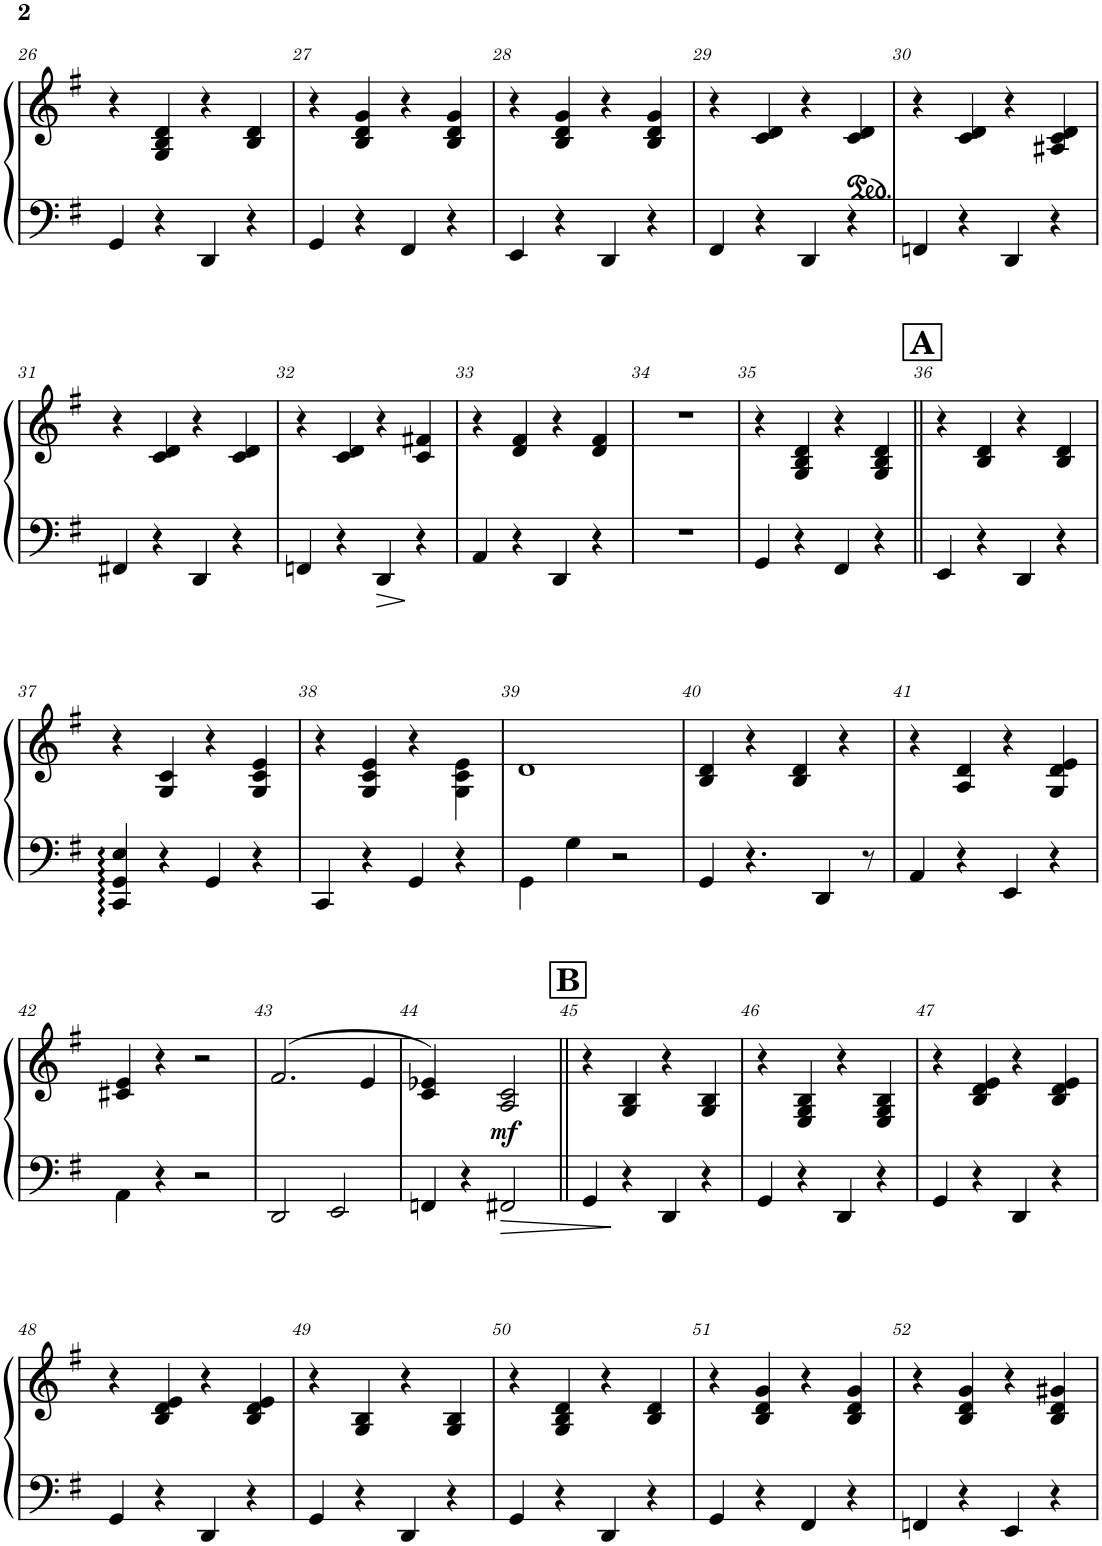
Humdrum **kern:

**kern	**kern	**dynam
*part1	*part1	*part1
*staff2	*staff1	*staff1/2
*I"Piano	*	*
*I'Pno	*	*
!!LO:PB:g=z
*clefF4	*clefG2	*
*k[f#]	*k[f#]	*
*M2/2	*M2/2	*
*met(c|)	*met(c|)	*
=26	=26	=26
4GG/	4r	.
4r	4G/ 4B/ 4d/	.
4DD/	4r	.
4r	4B/ 4d/	.
=27	=27	=27
4GG/	4r	.
4r	4B/ 4d/ 4g/	.
4FF#/	4r	.
4r	4B/ 4d/ 4g/	.
=28	=28	=28
4EE/	4r	.
4r	4B/ 4d/ 4g/	.
4DD/	4r	.
4r	4B/ 4d/ 4g/	.
=29	=29	=29
4FF#/	4r	.
4r	4c/ 4d/	.
4DD/	4r	.
4r	4c/ 4d/	.
=30	=30	=30
4FFn/	4r	.
4r	4c/ 4d/	.
4DD/	4r	.
4r	4A#X/ 4c/ 4d/	.
!!LO:LB:g=z
=31	=31	=31
4FF#X/	4r	.
4r	4c/ 4d/	.
4DD/	4r	.
4r	4c/ 4d/	.
=32	=32	=32
4FFn/	4r	.
4r	4c/ 4d/	.
4DD/	4r	.
4r	4c/ 4f#X/	.
=33	=33	=33
4AA/	4r	.
4r	4d/ 4f#/	.
4DD/	4r	.
4r	4d/ 4f#/	.
=34	=34	=34
1r	1r	.
=35	=35	=35
4GG/	4r	.
4r	4G/ 4B/ 4d/	.
4FF#/	4r	.
4r	4G/ 4B/ 4d/	.
=36||	=36||	=36||
4EE/	4r	.
4r	4B/ 4d/	.
4DD/	4r	.
4r	4B/ 4d/	.
!!LO:LB:g=z
=37	=37	=37
4CC/: 4GG/: 4E/:	4r	.
4r	4G/ 4c/	.
4GG/	4r	.
4r	4G/ 4c/ 4e/	.
=38	=38	=38
4CC/	4r	.
4r	4G/ 4c/ 4e/	.
4GG/	4r	.
4r	4G\ 4c\ 4e\	.
=39	=39	=39
4GG\	1d	.
4G\	.	.
2r	.	.
=40	=40	=40
4GG/	4B/ 4d/	.
4.r	4r	.
.	4B/ 4d/	.
4DD/	.	.
.	4r	.
8r	.	.
=41	=41	=41
4AA/	4r	.
4r	4A/ 4d/	.
4EE/	4r	.
4r	4G/ 4d/ 4e/	.
!!LO:LB:g=z
=42	=42	=42
4AA\	4c#X/ 4e/	.
4r	4r	.
2r	2r	.
=43	=43	=43
2DD/	(>2.f#/	.
2EE/	.	.
.	4e/	.
=44	=44	=44
4FFn/	4c/ 4e-X/)	.
4r	4ryy	.
!	!	!LO:DY:b
2FF#X/	2A/ 2c/	mf
=45||	=45||	=45||
4GG/	4r	.
4r	4G/ 4B/	.
4DD/	4r	.
4r	4G/ 4B/	.
=46	=46	=46
4GG/	4r	.
4r	4E/ 4G/ 4B/	.
4DD/	4r	.
4r	4E/ 4G/ 4B/	.
=47	=47	=47
4GG/	4r	.
4r	4B/ 4d/ 4e/	.
4DD/	4r	.
4r	4B/ 4d/ 4e/	.
!!LO:LB:g=z
=48	=48	=48
4GG/	4r	.
4r	4B/ 4d/ 4e/	.
4DD/	4r	.
4r	4B/ 4d/ 4e/	.
=49	=49	=49
4GG/	4r	.
4r	4G/ 4B/	.
4DD/	4r	.
4r	4G/ 4B/	.
=50	=50	=50
4GG/	4r	.
4r	4G/ 4B/ 4d/	.
4DD/	4r	.
4r	4B/ 4d/	.
=51	=51	=51
4GG/	4r	.
4r	4B/ 4d/ 4g/	.
4FF#/	4r	.
4r	4B/ 4d/ 4g/	.
=52	=52	=52
4FFn/	4r	.
4r	4B/ 4d/ 4g/	.
4EE/	4r	.
4r	4B/ 4d/ 4g#X/	.
=	=	=
*-	*-	*-
